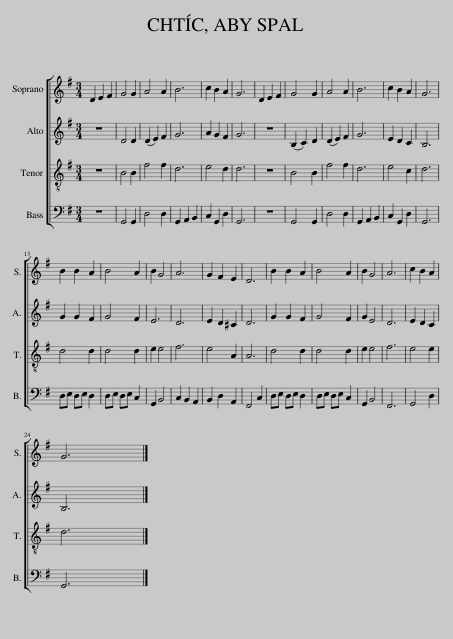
X:1
%%score [ 1 2 3 4 ]
L:1/8
M:3/4
I:linebreak $
K:G
V:1 treble
V:2 treble
V:3 treble-8
V:4 bass
V:1
 D2 E2 F2 | G4 G2 | A4 A2 | B6 | c2 B2 A2 | %5
 G6 | D2 E2 F2 | G4 G2 | A4 A2 | B6 | %10
 c2 B2 A2 | G6 |$ B2 B2 A2 | B4 A2 | B2 G4 | %15
 A6 | G2 F2 E2 | D6 | B2 B2 A2 | B4 A2 | %20
 B2 G4 | A6 | c2 B2 A2 |$ G6 |] %24
V:2
 z6 | D4 D2 | (D2 E2) F2 | G6 | A2 G2 F2 | %5
 G6 | z6 | (B,2 C2) D2 | (D2 E2) F2 | G6 | %10
 E2 D2 C2 | B,6 |$ G2 G2 F2 | G4 F2 | E6 | %15
 D6 | E2 D2 ^C2 | D6 | G2 G2 F2 | G4 F2 | %20
 G2 E4 | D6 | E2 D2 C2 |$ B,6 |] %24
V:3
 z6 | B4 B2 | f4 f2 | d6 | e4 d2 | %5
 d6 | z6 | B4 B2 | f4 f2 | d6 | %10
 e4 c2 | d6 |$ d4 d2 | d4 d2 | e2 e4 | %15
 f6 | e4 A2 | A6 | d4 d2 | d4 d2 | %20
 e2 e4 | f6 | e4 e2 |$ d6 |] %24
V:4
 z6 | G,,4 G,,2 | D,4 D,2 | G,,2 A,,2 B,,2 | C,2 G,,2 D,2 | %5
 G,,6 | z6 | G,,4 G,,2 | D,4 D,2 | G,,2 A,,2 B,,2 | %10
 C,2 G,,2 D,2 | G,,6 |$ D,E, D,E, D,2 | D,E, D,E, C,2 | G,,2 B,,4 | %15
 C,2 B,,2 A,,2 | B,,2 D,2 A,,2 | F,,4 C,2 | D,E, D,E, D,2 | D,E, D,E, C,2 | %20
 G,,2 B,,4 | F,,6 | G,,4 D,2 |$ G,,6 |] %24
